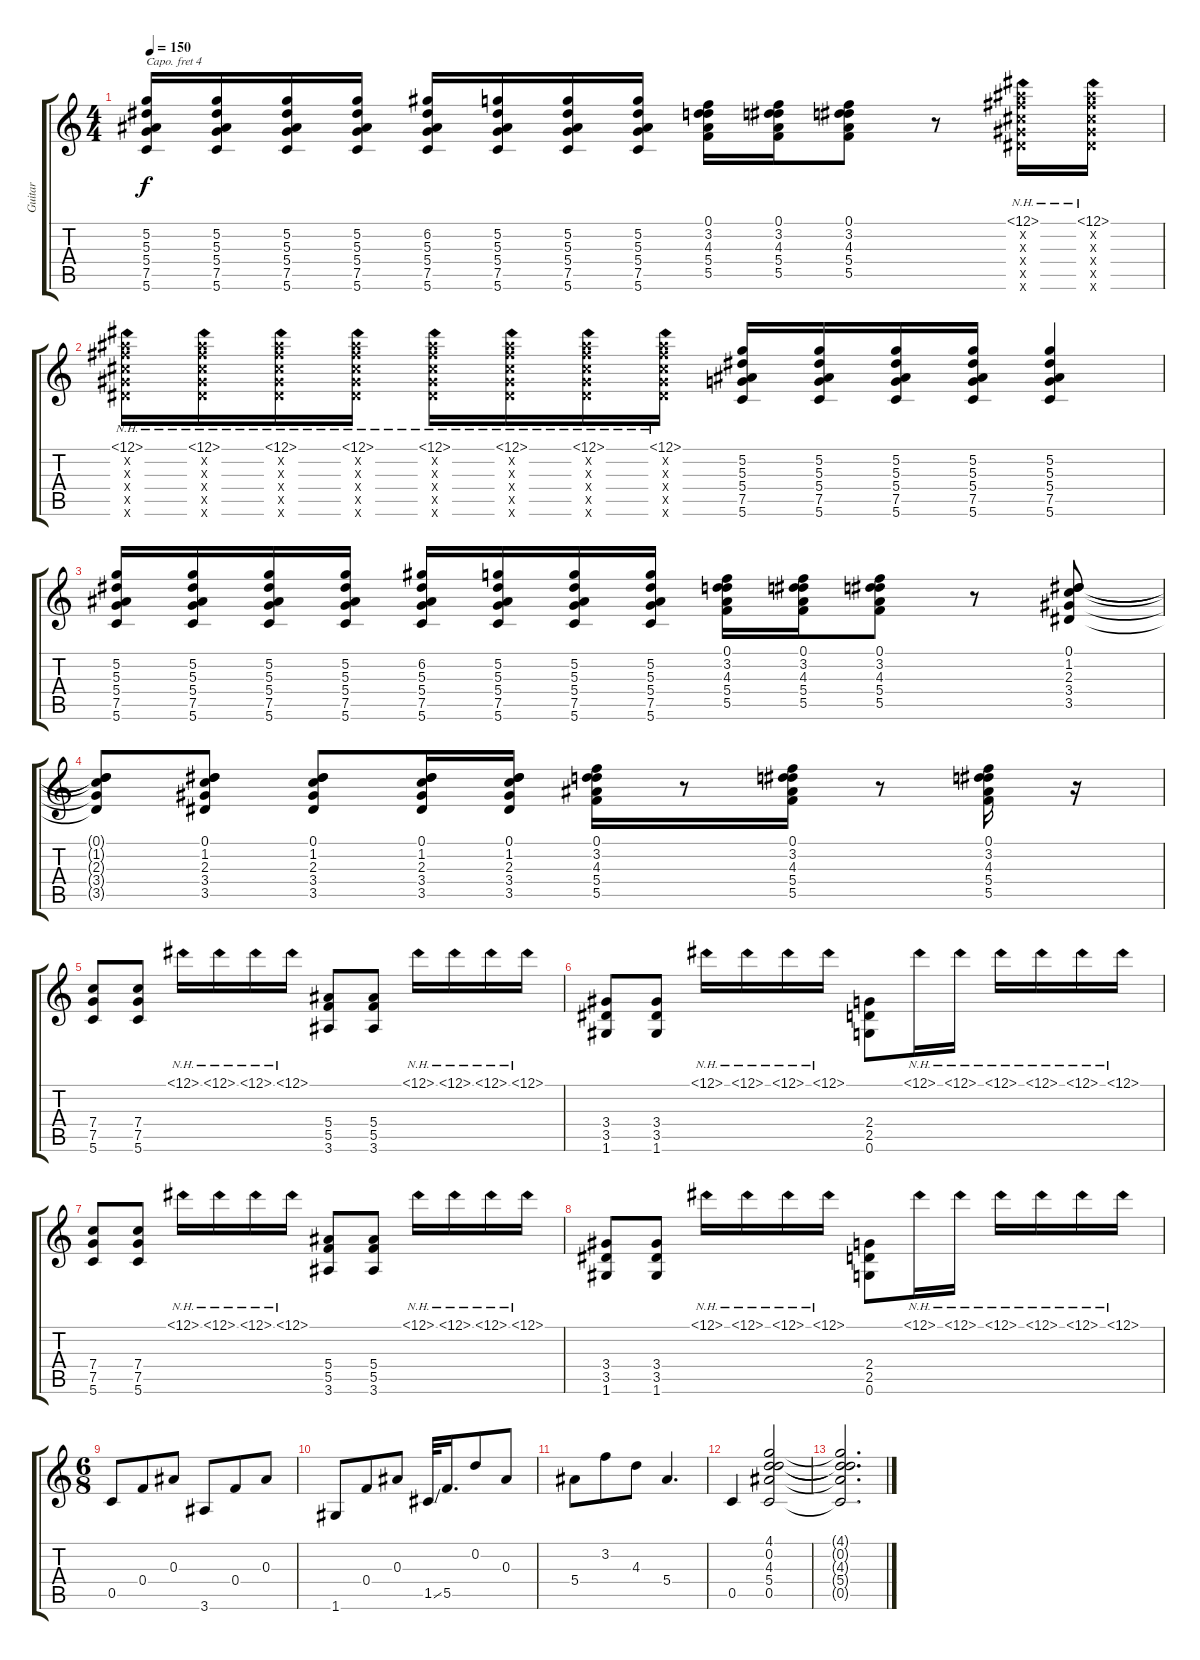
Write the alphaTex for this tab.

\track ("Guitar" "Guitar") {instrument distortionguitar}
\staff {score tabs}
\capo 4
\tuning (B3 Bb3 Gb3 Db3 Ab2 Eb2) {hide}
\ts (4 4)
\tempo 150
\clef g2
\ks c
(5.2 5.3 5.4 7.5 5.6).16{dy f} (5.2 5.3 5.4 7.5 5.6).16 (5.2 5.3 5.4 7.5 5.6).16 (5.2 5.3 5.4 7.5 5.6).16 (6.2 5.3 5.4 7.5 5.6).16 (5.2 5.3 5.4 7.5 5.6).16 (5.2 5.3 5.4 7.5 5.6).16 (5.2 5.3 5.4 7.5 5.6).16 (0.1 3.2 4.3 5.4 5.5).16 (0.1 3.2 4.3 5.4 5.5).16 (0.1 3.2 4.3 5.4 5.5).8 r.8 (12.1{nh} 8.2{x} 8.3{x} 8.4{x} 8.5{x} 8.6{x}).16 (12.1{nh} 8.2{x} 8.3{x} 8.4{x} 8.5{x} 8.6{x}).16 |
(12.1{nh} 8.2{x} 8.3{x} 8.4{x} 8.5{x} 8.6{x}).16 (12.1{nh} 8.2{x} 8.3{x} 8.4{x} 8.5{x} 8.6{x}).16 (12.1{nh} 8.2{x} 8.3{x} 8.4{x} 8.5{x} 8.6{x}).16 (12.1{nh} 8.2{x} 8.3{x} 8.4{x} 8.5{x} 8.6{x}).16 (12.1{nh} 8.2{x} 8.3{x} 8.4{x} 8.5{x} 8.6{x}).16 (12.1{nh} 8.2{x} 8.3{x} 8.4{x} 8.5{x} 8.6{x}).16 (12.1{nh} 8.2{x} 8.3{x} 8.4{x} 8.5{x} 8.6{x}).16 (12.1{nh} 8.2{x} 8.3{x} 8.4{x} 8.5{x} 8.6{x}).16 (5.2 5.3 5.4 7.5 5.6).16 (5.2 5.3 5.4 7.5 5.6).16 (5.2 5.3 5.4 7.5 5.6).16 (5.2 5.3 5.4 7.5 5.6).16 (5.2 5.3 5.4 7.5 5.6).4 |
(5.2 5.3 5.4 7.5 5.6).16 (5.2 5.3 5.4 7.5 5.6).16 (5.2 5.3 5.4 7.5 5.6).16 (5.2 5.3 5.4 7.5 5.6).16 (6.2 5.3 5.4 7.5 5.6).16 (5.2 5.3 5.4 7.5 5.6).16 (5.2 5.3 5.4 7.5 5.6).16 (5.2 5.3 5.4 7.5 5.6).16 (0.1 3.2 4.3 5.4 5.5).16 (0.1 3.2 4.3 5.4 5.5).16 (0.1 3.2 4.3 5.4 5.5).8 r.8 (0.1 1.2 2.3 3.4 3.5).8 |
(0.1{t} 1.2{t} 2.3{t} 3.4{t} 3.5{t}).8 (0.1 1.2 2.3 3.4 3.5).8 (0.1 1.2 2.3 3.4 3.5).8 (0.1 1.2 2.3 3.4 3.5).16 (0.1 1.2 2.3 3.4 3.5).16 (0.1 3.2 4.3 5.4 5.5).16 r.8 (0.1 3.2 4.3 5.4 5.5).16 r.8 (0.1 3.2 4.3 5.4 5.5).16 r.16 |
(7.4 7.5 5.6).8 (7.4 7.5 5.6).8 12.1{nh}.16 12.1{nh}.16 12.1{nh}.16 12.1{nh}.16 (5.4 5.5 3.6).8 (5.4 5.5 3.6).8 12.1{nh}.16 12.1{nh}.16 12.1{nh}.16 12.1{nh}.16 |
(3.4 3.5 1.6).8 (3.4 3.5 1.6).8 12.1{nh}.16 12.1{nh}.16 12.1{nh}.16 12.1{nh}.16 (2.4 2.5 0.6).8 12.1{nh}.16 12.1{nh}.16 12.1{nh}.16 12.1{nh}.16 12.1{nh}.16 12.1{nh}.16 |
(7.4 7.5 5.6).8 (7.4 7.5 5.6).8 12.1{nh}.16 12.1{nh}.16 12.1{nh}.16 12.1{nh}.16 (5.4 5.5 3.6).8 (5.4 5.5 3.6).8 12.1{nh}.16 12.1{nh}.16 12.1{nh}.16 12.1{nh}.16 |
(3.4 3.5 1.6).8 (3.4 3.5 1.6).8 12.1{nh}.16 12.1{nh}.16 12.1{nh}.16 12.1{nh}.16 (2.4 2.5 0.6).8 12.1{nh}.16 12.1{nh}.16 12.1{nh}.16 12.1{nh}.16 12.1{nh}.16 12.1{nh}.16 |
\ts (6 8)
0.5.8 0.4.8 0.3.8 3.6.8 0.4.8 0.3.8 |
1.6.8 0.4.8 0.3.8 1.5{ss}.32 5.5.16{d} 0.2.8 0.3.8 |
5.4.8 3.2.8 4.3.8 5.4.4{d} |
0.5.4 (4.1 0.2 4.3 5.4 0.5).2 |
(4.1{t} 0.2{t} 4.3{t} 5.4{t} 0.5{t}).2{d}
